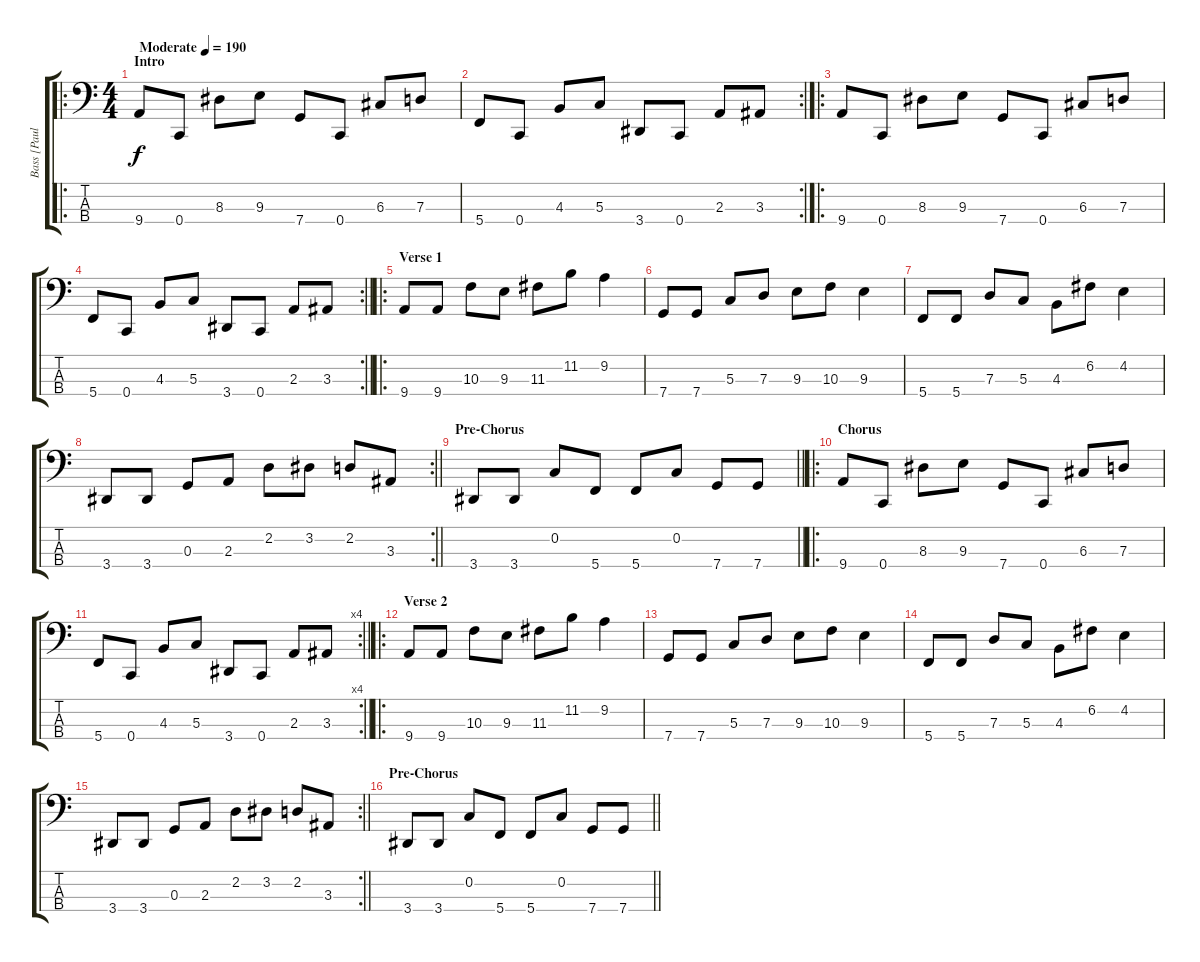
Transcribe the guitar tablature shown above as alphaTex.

\track ("Bass [Paul]" "Bass [Paul") {instrument electricbasspick}
\staff {score tabs}
\tuning (F2 C2 G1 C1) {hide}
\ro
\ts (4 4)
\section ("" "Intro")
\tempo (190 "Moderate")
\clef f4
\ks c
9.4.8{dy f instrument electricbasspick} 0.4.8 8.3.8 9.3.8 7.4.8 0.4.8 6.3.8 7.3.8 |
\rc 2
5.4.8 0.4.8 4.3.8 5.3.8 3.4.8 0.4.8 2.3.8 3.3.8 |
\ro
9.4.8 0.4.8 8.3.8 9.3.8 7.4.8 0.4.8 6.3.8 7.3.8 |
\rc 2
\barLineRight lightlight
5.4.8 0.4.8 4.3.8 5.3.8 3.4.8 0.4.8 2.3.8 3.3.8 |
\ro
\section ("" "Verse 1")
9.4.8 9.4.8 10.3.8 9.3.8 11.3.8 11.2.8 9.2.4 |
7.4.8 7.4.8 5.3.8 7.3.8 9.3.8 10.3.8 9.3.4 |
5.4.8 5.4.8 7.3.8 5.3.8 4.3.8 6.2.8 4.2.4 |
\rc 2
\barLineRight lightlight
3.4.8 3.4.8 0.3.8 2.3.8 2.2.8 3.2.8 2.2.8 3.3.8 |
\section ("" "Pre-Chorus")
\barLineRight lightlight
3.4.8 3.4.8 0.2.8 5.4.8 5.4.8 0.2.8 7.4.8 7.4.8 |
\ro
\section ("" "Chorus")
9.4.8 0.4.8 8.3.8 9.3.8 7.4.8 0.4.8 6.3.8 7.3.8 |
\rc 4
\barLineRight lightlight
5.4.8 0.4.8 4.3.8 5.3.8 3.4.8 0.4.8 2.3.8 3.3.8 |
\ro
\section ("" "Verse 2")
9.4.8 9.4.8 10.3.8 9.3.8 11.3.8 11.2.8 9.2.4 |
7.4.8 7.4.8 5.3.8 7.3.8 9.3.8 10.3.8 9.3.4 |
5.4.8 5.4.8 7.3.8 5.3.8 4.3.8 6.2.8 4.2.4 |
\rc 2
\barLineRight lightlight
3.4.8 3.4.8 0.3.8 2.3.8 2.2.8 3.2.8 2.2.8 3.3.8 |
\section ("" "Pre-Chorus")
\barLineRight lightlight
3.4.8 3.4.8 0.2.8 5.4.8 5.4.8 0.2.8 7.4.8 7.4.8
